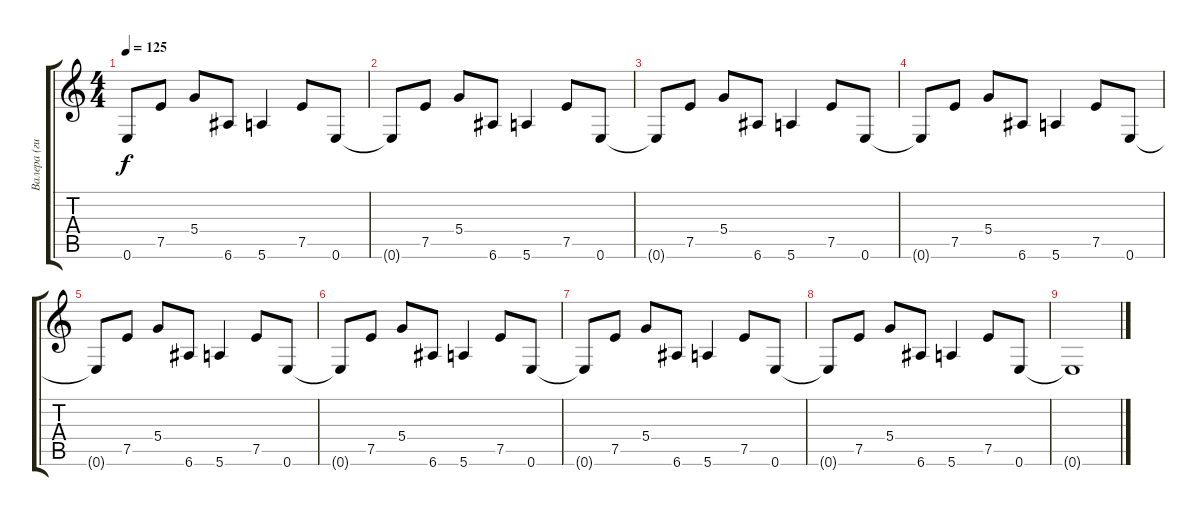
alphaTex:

\track ("Валера (гитара)" "Валера (ги") {instrument distortionguitar}
\staff {score tabs}
\tuning (E4 B3 G3 D3 A2 E2) {hide}
\ts (4 4)
\tempo 125
\clef g2
\ks c
0.6{t}.8{dy f} 7.5.8 5.4.8 6.6.8 5.6.4 7.5.8 0.6.8 |
0.6{t}.8 7.5.8 5.4.8 6.6.8 5.6.4 7.5.8 0.6.8 |
0.6{t}.8 7.5.8 5.4.8 6.6.8 5.6.4 7.5.8 0.6.8 |
0.6{t}.8 7.5.8 5.4.8 6.6.8 5.6.4 7.5.8 0.6.8 |
0.6{t}.8{volume 7} 7.5.8 5.4.8 6.6.8 5.6.4 7.5.8 0.6.8 |
0.6{t}.8 7.5.8 5.4.8 6.6.8 5.6.4 7.5.8 0.6.8 |
0.6{t}.8 7.5.8{volume 0} 5.4.8 6.6.8 5.6.4 7.5.8 0.6.8 |
0.6{t}.8 7.5.8 5.4.8 6.6.8 5.6.4 7.5.8 0.6.8 |
0.6{t}.1
